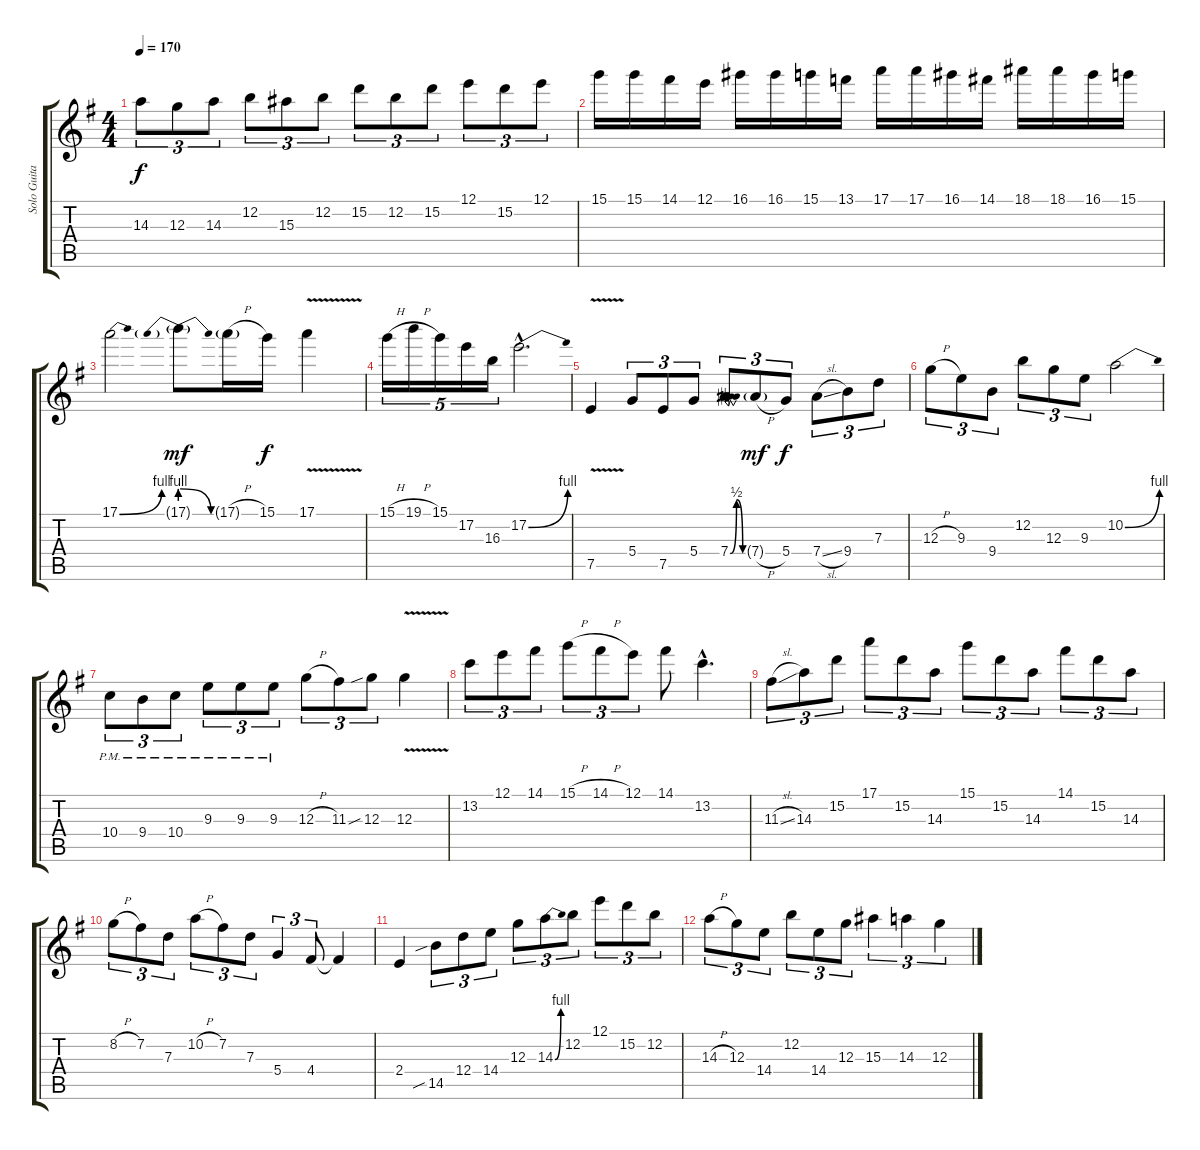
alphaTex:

\track ("Solo Guitar" "Solo Guita") {instrument distortionguitar}
\staff {score tabs}
\tuning (E4 B3 G3 D3 A2 E2) {hide}
\ts (4 4)
\tempo 170
\clef g2
\ks eminor
14.3.8{tu (3 2) dy f} 12.3.8{tu (3 2)} 14.3.8{tu (3 2)} 12.2.8{tu (3 2)} 15.3.8{tu (3 2)} 12.2.8{tu (3 2)} 15.2.8{tu (3 2)} 12.2.8{tu (3 2)} 15.2.8{tu (3 2)} 12.1.8{tu (3 2)} 15.2.8{tu (3 2)} 12.1.8{tu (3 2)} |
15.1.16 15.1.16 14.1.16 12.1.16 16.1.16 16.1.16 15.1.16 13.1.16 17.1.16 17.1.16 16.1.16 14.1.16 18.1.16 18.1.16 16.1.16 15.1.16 |
17.1{be (bend 0 0 60 4)}.2 17.1{be (prebendrelease 0 4 60 0) g}.8{dy mf} 17.1{h g}.16 15.1.16{dy f} 17.1{v}.4 |
15.1{h}.16{tu (5 4)} 19.1{h}.16{tu (5 4)} 15.1.16{tu (5 4)} 17.2.16{tu (5 4)} 16.3.16{tu (5 4)} 17.2{be (bend 0 0 60 4) hac}.2{d} |
7.5{v}.4 5.4.8{tu (3 2)} 7.5.8{tu (3 2)} 5.4.8{tu (3 2)} 7.4{be (bendrelease 0 0 15 2 30 2 60 0)}.8{tu (3 2)} 7.4{h g}.8{tu (3 2) dy mf} 5.4.8{tu (3 2) dy f} 7.4{sl}.8{tu (3 2)} 9.4.8{tu (3 2)} 7.3.8{tu (3 2)} |
12.3{h}.8{tu (3 2)} 9.3.8{tu (3 2)} 9.4.8{tu (3 2)} 12.2.8{tu (3 2)} 12.3.8{tu (3 2)} 9.3.8{tu (3 2)} 10.2{be (bend 0 0 60 4)}.2 |
10.4{pm}.8{tu (3 2)} 9.4{pm}.8{tu (3 2)} 10.4{pm}.8{tu (3 2)} 9.3{pm}.8{tu (3 2)} 9.3{pm}.8{tu (3 2)} 9.3{pm}.8{tu (3 2)} 12.3{h}.8{tu (3 2)} 11.3.8{tu (3 2)} 12.3{sib}.8{tu (3 2)} 12.3{v}.4 |
13.2.8{tu (3 2)} 12.1.8{tu (3 2)} 14.1.8{tu (3 2)} 15.1{h}.8{tu (3 2)} 14.1{h}.8{tu (3 2)} 12.1.8{tu (3 2)} 14.1.8 13.2{hac}.4{d} |
11.3{sl}.8{tu (3 2)} 14.3.8{tu (3 2)} 15.2.8{tu (3 2)} 17.1.8{tu (3 2)} 15.2.8{tu (3 2)} 14.3.8{tu (3 2)} 15.1.8{tu (3 2)} 15.2.8{tu (3 2)} 14.3.8{tu (3 2)} 14.1.8{tu (3 2)} 15.2.8{tu (3 2)} 14.3.8{tu (3 2)} |
8.2{h}.8{tu (3 2)} 7.2.8{tu (3 2)} 7.3.8{tu (3 2)} 10.2{h}.8{tu (3 2)} 7.2.8{tu (3 2)} 7.3.8{tu (3 2)} 5.4.4{tu (3 2)} 4.4.8{tu (3 2)} 4.4{t}.4 |
2.4.4 14.5{sib}.8{tu (3 2)} 12.4.8{tu (3 2)} 14.4.8{tu (3 2)} 12.3.8{tu (3 2)} 14.3{be (bend 0 0 60 4)}.8{tu (3 2)} 12.2.8{tu (3 2)} 12.1.8{tu (3 2)} 15.2.8{tu (3 2)} 12.2.8{tu (3 2)} |
14.3{h}.8{tu (3 2)} 12.3.8{tu (3 2)} 14.4.8{tu (3 2)} 12.2.8{tu (3 2)} 14.4.8{tu (3 2)} 12.3.8{tu (3 2)} 15.3.4{tu (3 2)} 14.3.4{tu (3 2)} 12.3.4{tu (3 2)}
